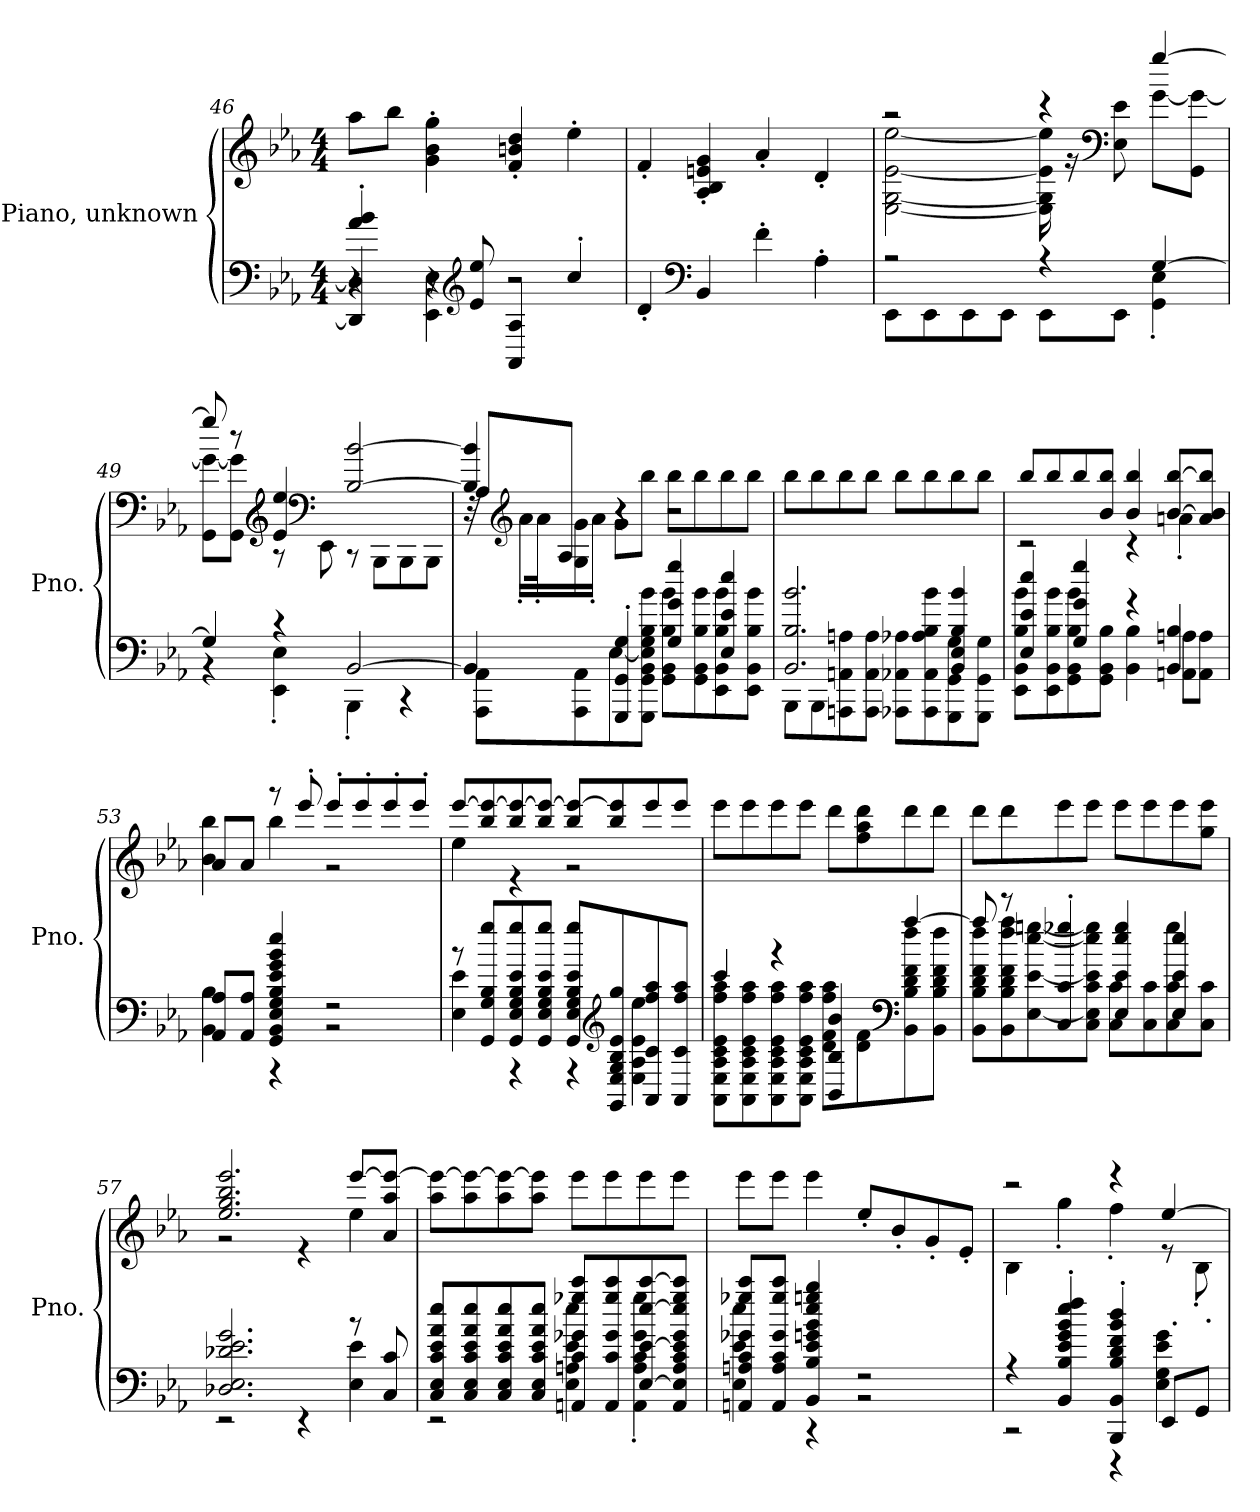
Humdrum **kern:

**kern	**kern
*part1	*part1
*staff2	*staff1
*I"Piano, unknown	*
*I'Pno.	*
*clefF4	*clefG2
*k[b-e-a-]	*k[b-e-a-]
*M4/4	*M4/4
=46	=46
*^	*
*	*^	*
4a-/' 4b-/'	4r	4DD/] 4D/]	8aa-\L
.	.	.	8bb-\J
8r	4EE-\ 4E-\	4r	4g\' 4b-\' 4gg\'
*clefG2	*	*	*
8e-/ 8ee-/	.	.	.
4AA-/ 4A-/	2r	2r	4f/' 4bn/' 4dd/'
4cc'/	.	.	4ee-'\
*v	*v	*v	*
=47	=47
4d'/	4f'/
*clefF4	*
4BB-/	4A-/' 4B-/' 4en/' 4g/'
4f'\	4a-'/
4A-'\	4d'/
!!LO:PB:g=z
=48	=48
*^	*^
2r	8EE-\L	2r	[2E-\ [2G\ [2e-\ [2ee-\
.	8EE-\	.	.
.	8EE-\	.	.
.	8EE-\J	.	.
4r	8EE-\L	4r	16E-\] 16G\] 16e-\] 16ee-\]
.	.	.	16r
*	*	*clefF4	*
.	8EE-\J	.	8E-\ 8e-\
[4G/	4GG\' 4E-\'	[4gg/	[8g\L
.	.	.	8GG\ 8g\_J
=49	=49	=49	=49
4G/]	4r	8gg/]	8GG\ 8g\_L
.	.	8r	8GG\ 8g\]J
*	*	*clefG2	*
4r	4EE-\' 4E-\'	4e-/ 4ee-/	8r
*	*	*clefF4	*
.	.	.	8EE-\
[2BB-/	4BBB-'\	[2B-/ [2b-/	8r
.	.	.	8BBB-\L
.	4r	.	8BBB-\
.	.	.	8BBB-\J
!!LO:LB:g=z
=50	=50	=50	=50
*	*	*	*^
4BB-/]	8AAA-\ 8AA-\L	4B-/] 4b-/]	32r	8A-/L
*	*	*clefG2	*	*
.	.	.	16a-'\LL	.
.	.	.	32a-'\K	.
.	8AAA-\ 8AA-\	.	16G\ 16g\	8A-/J
.	.	.	16a-'\JJ	.
4GGG/' 4GG/' 4G/'	[8E-\	4r	8g\L	4r
.	8GGG\ 8GG\ 8BB-\ 8E-\] 8G\ 8B-\ 8b-\J	.	8bb-\J	.
4G/ 4g/ 4gg/	8GG\ 8BB-\ 8B-\ 8b-\L	2r	8bb-\L	2r
.	8GG\ 8BB-\ 8B-\ 8b-\	.	8bb-\	.
4E-/ 4e-/ 4ee-/	8EE-\ 8BB-\ 8B-\ 8b-\	.	8bb-\	.
.	8EE-\ 8BB-\ 8B-\ 8b-\J	.	8bb-\J	.
*	*	*v	*v	*v
=51	=51	=51
2.BB-/ 2.B-/ 2.b-/	8BBB-\L	8bb-\L
.	8BBB-\	8bb-\
.	8AAAn\ 8AAn\ 8An\	8bb-\
.	8AAA\ 8AA\ 8A\J	8bb-\J
.	8AAA-X\ 8AA-X\ 8A-X\L	8bb-\L
.	8AAA-\ 8AA-\ 8A-\ 8B-\ 8b-\	8bb-\
4BB-/ 4E-/ 4B-/ 4b-/	8GGG\ 8GG\ 8G\	8bb-\
.	8GGG\ 8GG\ 8G\J	8bb-\J
=52	=52	=52
*	*	*^
4E-/ 4e-/ 4ee-/	8EE-\ 8BB-\ 8B-\ 8b-\L	8bb-/L	2r
.	8EE-\ 8BB-\ 8B-\ 8b-\	8bb-/	.
4G/ 4g/ 4gg/	8GG\ 8BB-\ 8B-\ 8b-\	8bb-/	.
.	8GG\ 8BB-\ 8B-\J	8b-/ 8bb-/J	.
4r	4BB-\ 4B-\	4b-/ 4bb-/	4r
4BB-/ 4B-/	8AAn\ 8An\L	[8b-/ [8bb-/L	4an'\
.	8AA\ 8A\J	8a/ 8b-/] 8bb-/]J	.
!!LO:LB:g=z	!!
=53	=53	=53	=53
8AA-/ 8A-/L	4BB-\ 4B-\	8a-/L	4b-\ 4bb-\
8AA-/ 8A-/J	.	8a-/J	.
4GG/ 4BB-/ 4E-/ 4G/ 4B-/ 4e-/ 4g/ 4b-/ 4ee-/	4r	8r	4bb-\
.	.	8eee-'/	.
2r	2r	8eee-'/L	2r
.	.	8eee-'/	.
.	.	8eee-'/	.
.	.	8eee-'/J	.
=54	=54	=54	=54
8r	4E-\ 4e-\	[8eee-/L	4ee-\
8GG/ 8G/ 8B-/ 8gg/L	.	8bb-/ 8eee-/_	.
8GG/ 8E-/ 8G/ 8B-/ 8e-/ 8gg/	4r	8bb-/ 8eee-/_	4r
8GG/ 8E-/ 8G/ 8B-/ 8e-/ 8gg/J	.	8bb-/ 8eee-/_J	.
8GG/ 8E-/ 8G/ 8B-/ 8e-/ 8gg/L	4r	8bb-/ 8eee-/_L	2r
*clefG2	*	*	*
8GG/ 8E-/ 8G/ 8B-/ 8e-/ 8gg/	.	8bb-/ 8eee-/]	.
8AA-/ 8c/ 8ff/ 8aa-/	4E-\ 4A-\ 4e-\ 4ee-\	8eee-/	.
8AA-/ 8c/ 8ff/ 8aa-/J	.	8eee-/J	.
*	*	*v	*v
=55	=55	=55
4ccc/	8AA-\ 8E-\ 8A-\ 8c\ 8e-\ 8ff\ 8aa-\L	8eee-\L
.	8AA-\ 8E-\ 8A-\ 8c\ 8e-\ 8ff\ 8aa-\	8eee-\
4r	8AA-\ 8E-\ 8A-\ 8c\ 8e-\ 8ff\ 8aa-\	8eee-\
.	8AA-\ 8E-\ 8A-\ 8c\ 8e-\ 8ff\ 8aa-\J	8eee-\J
4BB-/ 4B-/ 4b-/	8d\ 8f\ 8ff\ 8aa-\L	8ddd\L
.	8d\ 8f\	8ff\ 8aa-\ 8ddd\
*clefF4	*	*
[4aa-/	8BB-\ 8B-\ 8d\ 8f\ 8ff\	8ddd\
.	8BB-\ 8B-\ 8d\ 8f\ 8ff\J	8ddd\J
!!LO:LB:g=z
=56	=56	=56
8aa-/]	8BB-\ 8B-\ 8d\ 8f\ 8ff\L	8ddd\L
8r	8BB-\ 8B-\ 8d\ 8f\ 8ff\ 8aa-\	8ddd\
4C/' 4c/' 4gg-X/'	[8E-\ [8e-\ [8ee-\ [8ggn\	8eee-\
.	8C\ 8E-\] 8c\ 8e-\] 8ee-\] 8gg\]J	8eee-\J
4E-/ 4e-/ 4ee-/ 4gg/	8C\ 8c\L	8eee-\L
.	8C\ 8c\	8eee-\
4E-/ 4e-/ 4ee-/	8C\ 8c\ 8gg\	8eee-\
.	8C\ 8c\J	8gg\ 8eee-\J
=57	=57	=57
*	*	*^
2.D-X/ 2.E-/ 2.d-X/ 2.e-/ 2.g/	2r	2.ee-/ 2.gg/ 2.bb-/ 2.eee-/	2r
.	4r	.	4r
8r	4E-\ 4e-\	[8eee-/L	4ee-\
8C/ 8c/	.	8a-/ 8aa-/ 8eee-/_J	.
*	*	*v	*v
=58	=58	=58
8C/ 8E-/ 8c/ 8e-/ 8a-/ 8ee-/L	2r	8aa-\ 8eee-\_L
8C/ 8E-/ 8c/ 8e-/ 8a-/ 8ee-/	.	8aa-\ 8eee-\_
8C/ 8E-/ 8c/ 8e-/ 8a-/ 8ee-/	.	8aa-\ 8eee-\_
8C/ 8E-/ 8c/ 8e-/ 8a-/ 8ee-/J	.	8aa-\ 8eee-\]J
8AAn/ 8c/ 8g-X/ 8gg-X/ 8ccc/L	4E-\ 4An\ 4e-\ 4ee-\	8eee-\L
8AA/ 8c/ 8g-/ 8gg-/ 8ccc/	.	8eee-\
[8E-/ [8e-/ [8ee-/ [8ccc/	4AA\' 4A\' 4c\' 4g-\' 4gg-\'	8eee-\
8AA/ 8E-/] 8A/ 8c/ 8e-/] 8g-/ 8ee-/] 8gg-/ 8ccc/]J	.	8eee-\J
!!LO:LB:g=z
=59	=59	=59
8AAn/ 8An/ 8c/ 8g-X/ 8gg-X/ 8ccc/L	4E-\ 4e-\ 4ee-\	8eee-\L
8AA/ 8A/ 8c/ 8g-/ 8gg-/ 8ccc/J	.	8eee-\J
4BB-/ 4B-/ 4e-/ 4gn/ 4b-/ 4ee-/ 4ggn/ 4bb-/	4r	4eee-\
2r	2r	8ee-'/L
.	.	8b-'/
.	.	8g'/
.	.	8e-'/J
=60	=60	=60
*	*	*^
4r	2r	2r	4B-\
4BB-/' 4B-/' 4e-/' 4g/' 4b-/' 4ee-/' 4ff/'	.	.	4gg'\
4BBB-/' 4BB-/' 4B-/' 4d/' 4f/' 4b-/' 4dd/'	4r	4r	4ff'\
8EE-'/L	4E-\ 4G\ 4e-\ 4g\	[4ee-/	8r
8GG'/J	.	.	8B-'\
*v	*v	*	*
*	*v	*v
=	=
*-	*-
